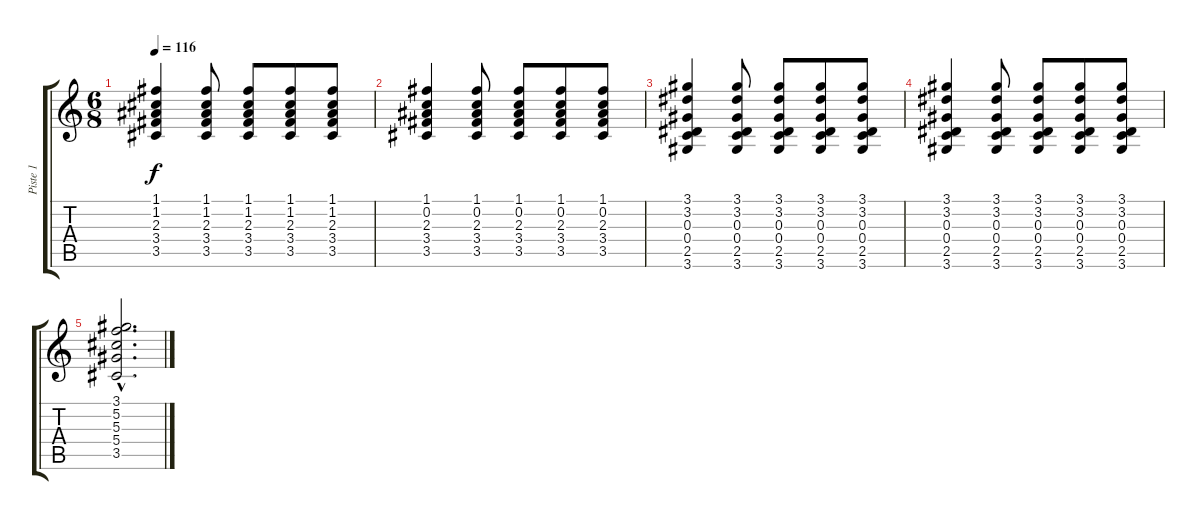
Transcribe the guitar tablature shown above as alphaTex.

\track ("Piste 1" "Piste 1") {instrument acousticguitarsteel}
\staff {score tabs}
\tuning (F4 C4 Ab3 Eb3 Bb2 F2) {hide}
\ts (6 8)
\tempo 116
\clef g2
\ks c
(1.1 1.2 2.3 3.4 3.5).4{dy f} (1.1 1.2 2.3 3.4 3.5).8 (1.1 1.2 2.3 3.4 3.5).8 (1.1 1.2 2.3 3.4 3.5).8 (1.1 1.2 2.3 3.4 3.5).8 |
(1.1 0.2 2.3 3.4 3.5).4 (1.1 0.2 2.3 3.4 3.5).8 (1.1 0.2 2.3 3.4 3.5).8 (1.1 0.2 2.3 3.4 3.5).8 (1.1 0.2 2.3 3.4 3.5).8 |
(3.1 3.2 0.3 0.4 2.5 3.6).4 (3.1 3.2 0.3 0.4 2.5 3.6).8 (3.1 3.2 0.3 0.4 2.5 3.6).8 (3.1 3.2 0.3 0.4 2.5 3.6).8 (3.1 3.2 0.3 0.4 2.5 3.6).8 |
(3.1 3.2 0.3 0.4 2.5 3.6).4 (3.1 3.2 0.3 0.4 2.5 3.6).8 (3.1 3.2 0.3 0.4 2.5 3.6).8 (3.1 3.2 0.3 0.4 2.5 3.6).8 (3.1 3.2 0.3 0.4 2.5 3.6).8 |
(3.1{hac} 5.2{hac} 5.3{hac} 5.4{hac} 3.5{hac}).2{d}
